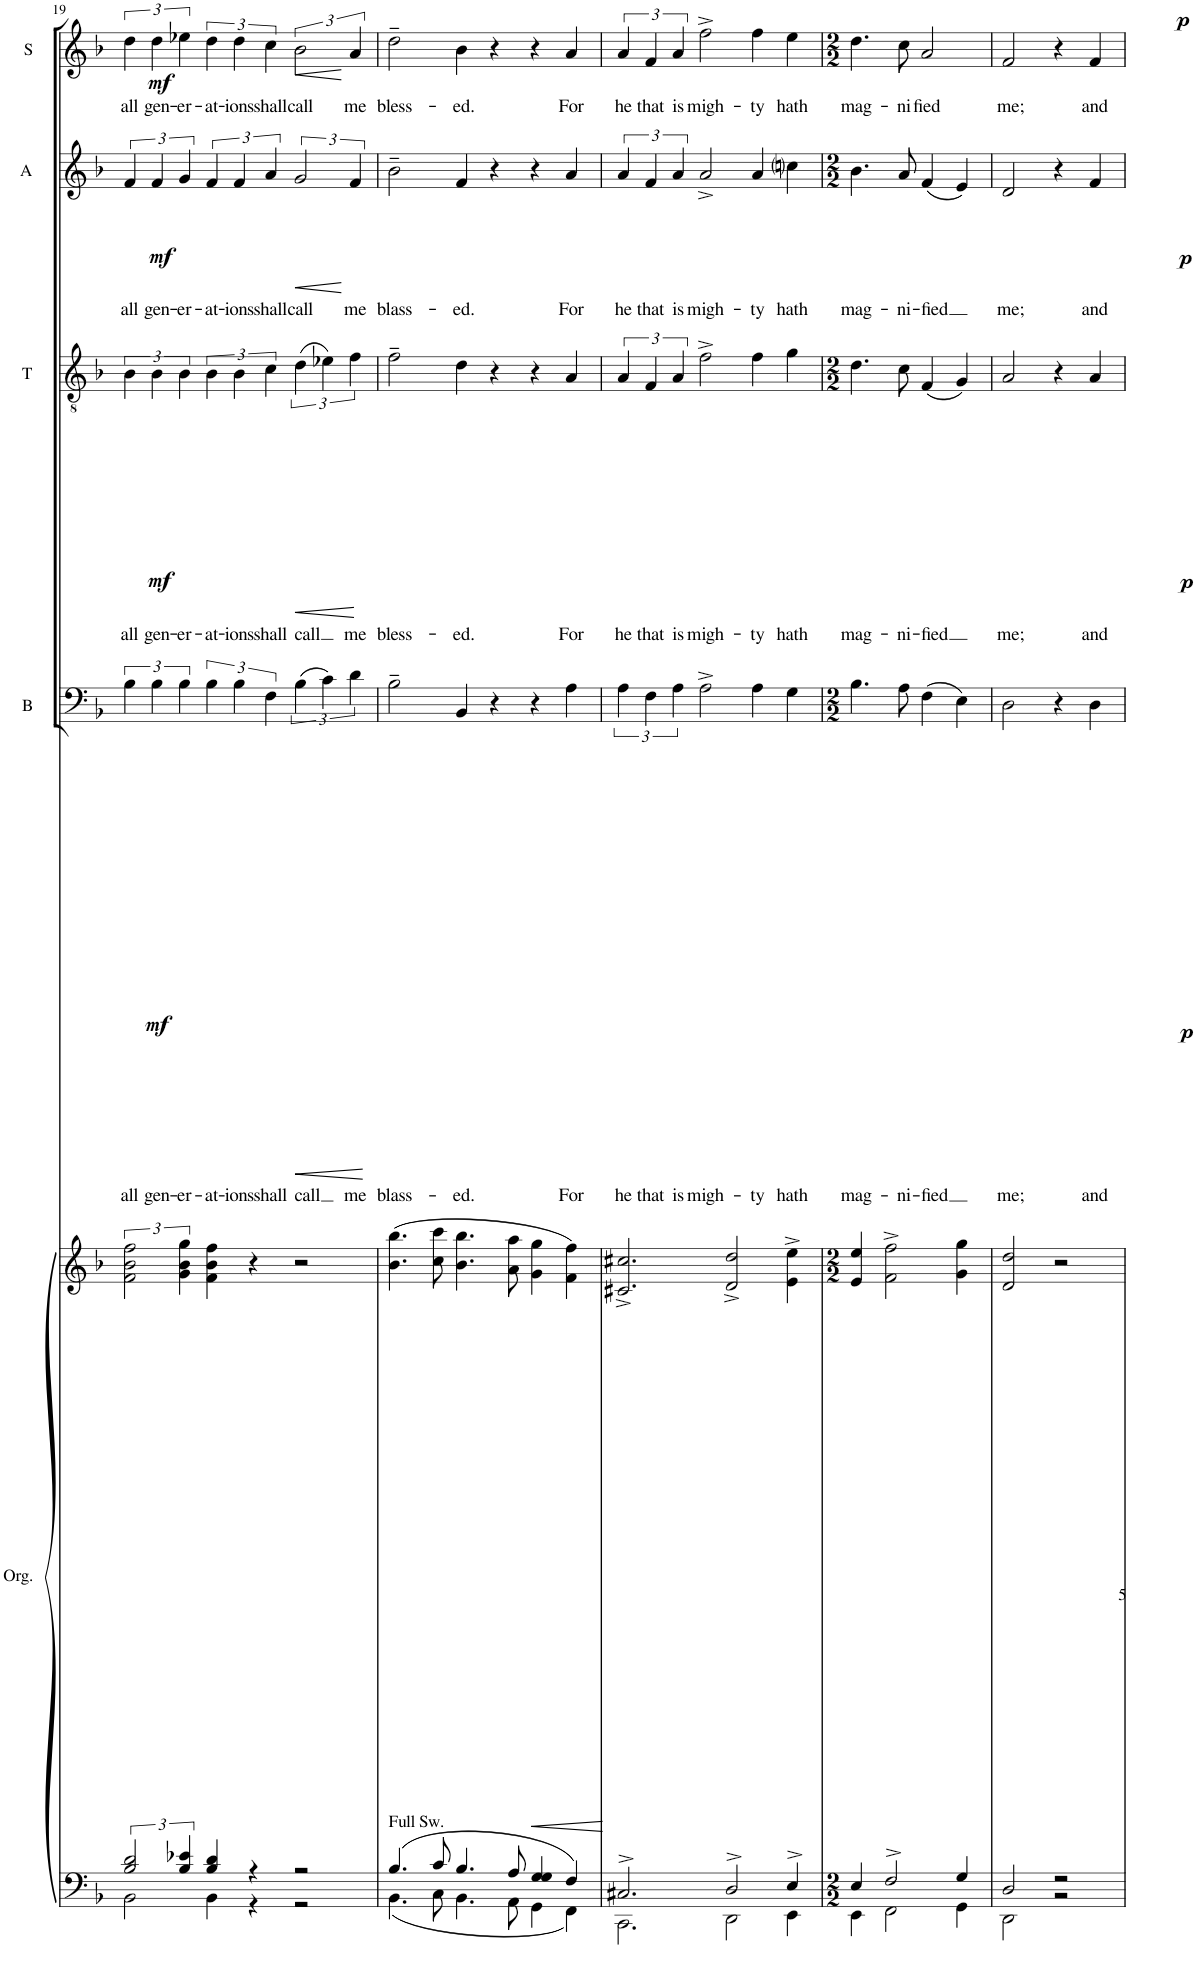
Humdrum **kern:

**kern	**kern	**dynam	**kern	**text	**dynam	**kern	**text	**dynam	**kern	**text	**dynam	**kern	**text	**dynam
*part5	*part5	*part5	*part4	*part4	*part4	*part3	*part3	*part3	*part2	*part2	*part2	*part1	*part1	*part1
*staff6	*staff5	*staff5/6	*staff4	*staff4	*staff4	*staff3	*staff3	*staff3	*staff2	*staff2	*staff2	*staff1	*staff1	*staff1
*I"Organ	*	*	*I"Bass	*	*	*I"Tenor	*	*	*I"Alto	*	*	*I"Soprano	*	*
*I'Org.	*	*	*I'B	*	*	*I'T	*	*	*I'A	*	*	*I'S	*	*
!!LO:PB:g=z
*clefF4	*clefG2	*	*clefF4	*	*	*clefGv2	*	*	*clefG2	*	*	*clefG2	*	*
*k[b-]	*k[b-]	*	*k[b-]	*	*	*k[b-]	*	*	*k[b-]	*	*	*k[b-]	*	*
*M3/2	*M3/2	*	*M3/2	*	*	*M3/2	*	*	*M3/2	*	*	*M3/2	*	*
=19	=19	=19	=19	=19	=19	=19	=19	=19	=19	=19	=19	=19	=19	=19
*^	*	*	*	*	*	*	*	*	*	*	*	*	*	*
!	!	!	!	!	!LO:LY:b	!LO:DY:b	!	!LO:LY:b	!LO:DY:b	!	!LO:LY:b	!LO:DY:b	!	!LO:LY:b	!LO:DY:b
3B-/ 3d/	2BB-\	3f\ 3b-\ 3ff\	.	6B-\	all	mf	6B-\	all	mf	6f/	all	mf	6dd\	all	mf
!	!	!	!	!	!LO:LY:b	!	!	!LO:LY:b	!	!	!LO:LY:b	!	!	!LO:LY:b	!
.	.	.	.	6B-\	gen-	.	6B-\	gen-	.	6f/	gen-	.	6dd\	gen-	.
!	!	!	!	!	!LO:LY:b	!	!	!LO:LY:b	!	!	!LO:LY:b	!	!	!LO:LY:b	!
6B-/ 6e-X/	.	6g\ 6b-\ 6gg\	.	6B-\	-er-	.	6B-\	-er-	.	6g/	-er-	.	6ee-X\	-er-	.
!	!	!	!	!	!LO:LY:b	!	!	!LO:LY:b	!	!	!LO:LY:b	!	!	!LO:LY:b	!
4B-/ 4d/	4BB-\	4f\ 4b-\ 4ff\	.	6B-\	-at-	.	6B-\	-at-	.	6f/	-at-	.	6dd\	-at-	.
!	!	!	!	!	!LO:LY:b	!	!	!LO:LY:b	!	!	!LO:LY:b	!	!	!LO:LY:b	!
.	.	.	.	6B-\	-ions	.	6B-\	-ions	.	6f/	-ions	.	6dd\	-ions	.
4r	4r	4r	.	.	.	.	.	.	.	.	.	.	.	.	.
!	!	!	!	!	!LO:LY:b	!	!	!LO:LY:b	!	!	!LO:LY:b	!	!	!LO:LY:b	!
.	.	.	.	6F\	shall	.	6c\	shall	.	6a/	shall	.	6cc\	shall	.
!	!	!	!	!	!LO:LY:b	!LO:HP:b	!	!LO:LY:b	!LO:HP:b	!	!LO:LY:b	!LO:HP:b	!	!LO:LY:b	!LO:HP:b
2r	2r	2r	.	(6B-\	call	<	(6d\	call	<	3g/	call	<	3b-\	call	<
.	.	.	.	6c\)	.	[	6e-X\)	.	[	.	.	.	.	.	.
!	!	!	!	!	!LO:LY:b	!	!	!LO:LY:b	!	!	!LO:LY:b	!	!	!LO:LY:b	!
.	.	.	.	6d\	me	.	6f\	me	.	6f/	me	[	6a/	me	[
=20	=20	=20	=20	=20	=20	=20	=20	=20	=20	=20	=20	=20	=20	=20	=20
!LO:TX:a:t=Full Sw.	!	!	!	!	!	!	!	!	!	!	!	!	!	!	!
!	!	!	!	!	!LO:LY:b	!	!	!LO:LY:b	!	!	!LO:LY:b	!	!	!LO:LY:b	!
4.B-/	4.BB-\	(4.b-\ 4.bb-\	.	2B-~\	blass-	.	2f~\	bless-	.	2b-~\	blass-	.	2dd~\	bless-	.
8c/	8C\	8cc\ 8ccc\	.	.	.	.	.	.	.	.	.	.	.	.	.
!	!	!	!	!	!LO:LY:b	!	!	!LO:LY:b	!	!	!LO:LY:b	!	!	!LO:LY:b	!
4.B-/	4.BB-\	4.b-\ 4.bb-\	.	4BB-/	-ed.	.	4d\	-ed.	.	4f/	-ed.	.	4b-\	-ed.	.
.	.	.	.	4r	.	.	4r	.	.	4r	.	.	4r	.	.
8A/	8AA\	8a\ 8aa\	.	.	.	.	.	.	.	.	.	.	.	.	.
!	!	!	!LO:HP:b	!	!	!	!	!	!	!	!	!	!	!	!
4G/ 4G/	4GG\	4g\ 4gg\	<	4r	.	.	4r	.	.	4r	.	.	4r	.	.
!	!	!	!	!	!LO:LY:b	!	!	!LO:LY:b	!	!	!LO:LY:b	!	!	!LO:LY:b	!
4F/	4FF\	4f\ 4ff\)	[	4A\	For	.	4A/	For	.	4a/	For	.	4a/	For	.
=21	=21	=21	=21	=21	=21	=21	=21	=21	=21	=21	=21	=21	=21	=21	=21
!	!	!	!	!	!LO:LY:b	!	!	!LO:LY:b	!	!	!LO:LY:b	!	!	!LO:LY:b	!
2.C#X^/	2.CC\	2.c#X/^ 2.cc#X/^	.	6A\	he	.	6A/	he	.	6a/	he	.	6a/	he	.
!	!	!	!	!	!LO:LY:b	!	!	!LO:LY:b	!	!	!LO:LY:b	!	!	!LO:LY:b	!
.	.	.	.	6F\	that	.	6F/	that	.	6f/	that	.	6f/	that	.
!	!	!	!	!	!LO:LY:b	!	!	!LO:LY:b	!	!	!LO:LY:b	!	!	!LO:LY:b	!
.	.	.	.	6A\	is	.	6A/	is	.	6a/	is	.	6a/	is	.
!	!	!	!	!	!LO:LY:b	!	!	!LO:LY:b	!	!	!LO:LY:b	!	!	!LO:LY:b	!
.	.	.	.	2A^\	migh-	.	2f^\	migh-	.	2a^/	migh-	.	2ff^\	migh-	.
2D^/	2DD\	2d/^ 2dd/^	.	.	.	.	.	.	.	.	.	.	.	.	.
!	!	!	!	!	!LO:LY:b	!	!	!LO:LY:b	!	!	!LO:LY:b	!	!	!LO:LY:b	!
.	.	.	.	4A\	-ty	.	4f\	-ty	.	4a/	-ty	.	4ff\	-ty	.
!	!	!	!	!	!LO:LY:b	!	!	!LO:LY:b	!	!	!LO:LY:b	!	!	!LO:LY:b	!
4E^/	4EE\	4e\^ 4ee\^	.	4G\	hath	.	4g\	hath	.	4ccni\	hath	.	4ee\	hath	.
=22	=22	=22	=22	=22	=22	=22	=22	=22	=22	=22	=22	=22	=22	=22	=22
*M2/2	*	*M2/2	*	*M2/2	*	*	*M2/2	*	*	*M2/2	*	*	*M2/2	*	*
!	!	!	!	!	!LO:LY:b	!	!	!LO:LY:b	!	!	!LO:LY:b	!	!	!LO:LY:b	!
4E/	4EE\	4e/ 4ee/	.	4.B-\	mag-	.	4.d\	mag-	.	4.b-\	mag-	.	4.dd\	mag-	.
2F^/	2FF\	2f\^ 2ff\^	.	.	.	.	.	.	.	.	.	.	.	.	.
!	!	!	!	!	!LO:LY:b	!	!	!LO:LY:b	!	!	!LO:LY:b	!	!	!LO:LY:b	!
.	.	.	.	8A\	-ni-	.	8c\	-ni-	.	8a/	-ni-	.	8cc\	-ni-	.
!	!	!	!	!	!LO:LY:b	!	!	!LO:LY:b	!	!	!LO:LY:b	!	!	!LO:LY:b	!
.	.	.	.	(4F\	-fied	.	(4F/	-fied	.	(4f/	-fied	.	2a/	-fied	.
4G/	4GG\	4g\ 4gg\	.	4E\)	.	.	4G/)	.	.	4e/)	.	.	.	.	.
=23	=23	=23	=23	=23	=23	=23	=23	=23	=23	=23	=23	=23	=23	=23	=23
!	!	!	!	!	!LO:LY:b	!	!	!LO:LY:b	!	!	!LO:LY:b	!	!	!LO:LY:b	!
2D/	2DD\	2d/ 2dd/	.	2D\	me;	.	2A/	me;	.	2d/	me;	.	2f/	me;	.
2r	2r	2r	.	4r	.	.	4r	.	.	4r	.	.	4r	.	.
!	!	!	!	!	!LO:LY:b	!LO:DY:b	!	!LO:LY:b	!LO:DY:b	!	!LO:LY:b	!LO:DY:b	!	!LO:LY:b	!LO:DY:b
.	.	.	.	4D\	and	p	4A/	and	p	4f/	and	p	4f/	and	p
*v	*v	*	*	*	*	*	*	*	*	*	*	*	*	*	*
=	=	=	=	=	=	=	=	=	=	=	=	=	=	=
*-	*-	*-	*-	*-	*-	*-	*-	*-	*-	*-	*-	*-	*-	*-
